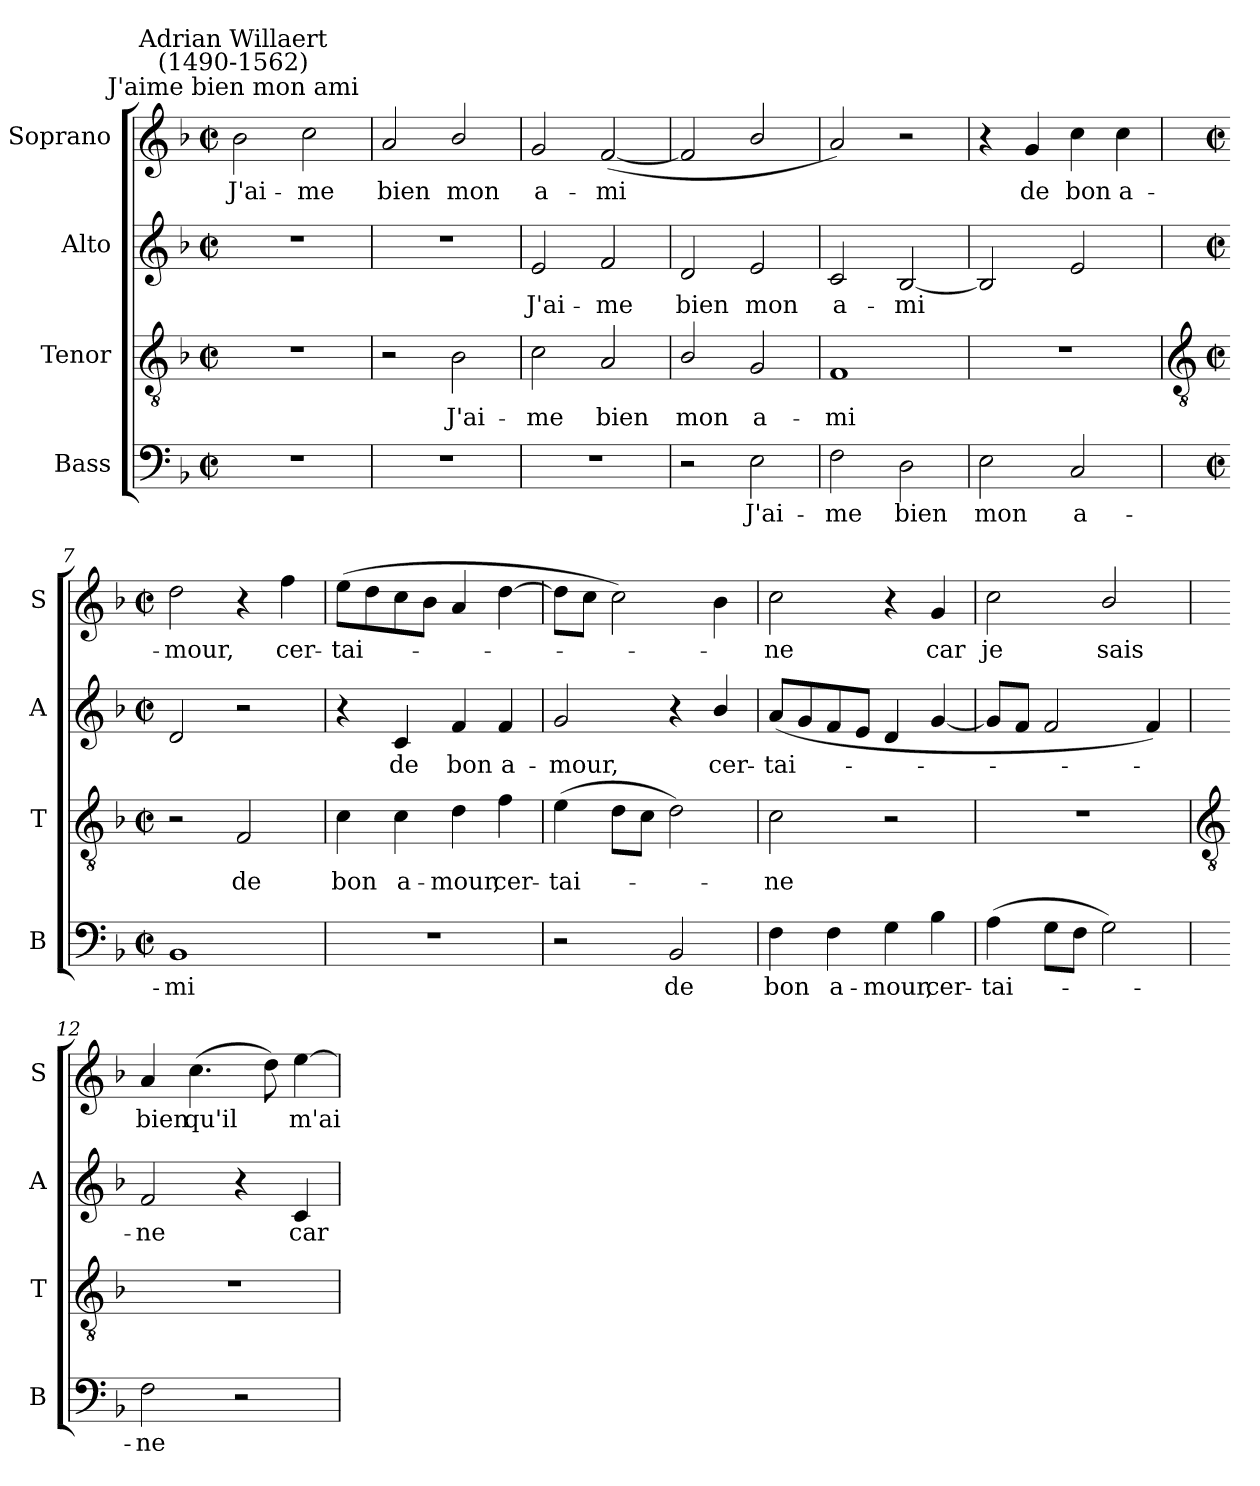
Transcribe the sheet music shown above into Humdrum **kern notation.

**kern	**text	**kern	**text	**kern	**text	**kern	**text
*part4	*part4	*part3	*part3	*part2	*part2	*part1	*part1
*staff4	*staff4	*staff3	*staff3	*staff2	*staff2	*staff1	*staff1
*I"Bass	*	*I"Tenor	*	*I"Alto	*	*I"Soprano	*
*I'B	*	*I'T	*	*I'A	*	*I'S	*
*clefF4	*	*clefGv2	*	*clefG2	*	*clefG2	*
*k[b-]	*	*k[b-]	*	*k[b-]	*	*k[b-]	*
*F:	*	*F:	*	*F:	*	*F:	*
*M2/2	*	*M2/2	*	*M2/2	*	*M2/2	*
*met(c|)	*	*met(c|)	*	*met(c|)	*	*met(c|)	*
=1	=1	=1	=1	=1	=1	=1	=1
!	!	!	!	!	!	!LO:TX:a:cj:t=J'aime bien mon ami	!
!	!	!	!	!	!	!LO:TX:a:cj:t=Adrian Willaert\n(1490-1562)	!
!	!	!	!	!	!	!	!LO:LY:b
1r	.	1r	.	1r	.	2b-	J'ai-
!	!	!	!	!	!	!	!LO:LY:b
.	.	.	.	.	.	2cc	-me
=2	=2	=2	=2	=2	=2	=2	=2
!	!	!	!	!	!	!	!LO:LY:b
1r	.	2r	.	1r	.	2a	bien
!	!	!	!LO:LY:b	!	!	!	!LO:LY:b
.	.	2B-	J'ai-	.	.	2b-/	mon
=3	=3	=3	=3	=3	=3	=3	=3
!	!	!	!LO:LY:b	!	!LO:LY:b	!	!LO:LY:b
1r	.	2c	-me	2e	J'ai-	2g	a-
!	!	!	!LO:LY:b	!	!LO:LY:b	!	!LO:LY:b
.	.	2A	bien	2f	-me	(<[2f	-mi
=4	=4	=4	=4	=4	=4	=4	=4
!	!	!	!LO:LY:b	!	!LO:LY:b	!	!
2r	.	2B-/	mon	2d	bien	2f]	.
!	!LO:LY:b	!	!LO:LY:b	!	!LO:LY:b	!	!
2E	J'ai-	2G	a-	2e	mon	2b-/	.
=5	=5	=5	=5	=5	=5	=5	=5
!	!LO:LY:b	!	!LO:LY:b	!	!LO:LY:b	!	!
2F	-me	1F	-mi	2c	a-	2a)	.
!	!LO:LY:b	!	!	!	!LO:LY:b	!	!
2D	bien	.	.	[2B-	-mi	2r	.
=6	=6	=6	=6	=6	=6	=6	=6
!	!LO:LY:b	!	!	!	!	!	!
2E	mon	1r	.	2B-]	.	4r	.
!	!	!	!	!	!	!	!LO:LY:b
.	.	.	.	.	.	4g	de
!	!LO:LY:b	!	!	!	!	!	!LO:LY:b
2C	a-	.	.	2e	.	4cc	bon
!	!	!	!	!	!	!	!LO:LY:b
.	.	.	.	.	.	4cc	a-
!!LO:LB:g=z
=7	=7	=7	=7	=7	=7	=7	=7
*	*	*clefGv2	*	*	*	*	*
*M2/2	*	*M2/2	*	*M2/2	*	*M2/2	*
*met(c|)	*	*met(c|)	*	*met(c|)	*	*met(c|)	*
!	!LO:LY:b	!	!	!	!	!	!LO:LY:b
1BB-	-mi	2r	.	2d	.	2dd	-mour,
!	!	!	!LO:LY:b	!	!	!	!
.	.	2F	de	2r	.	4r	.
!	!	!	!	!	!	!	!LO:LY:b
.	.	.	.	.	.	4ff	cer-
=8	=8	=8	=8	=8	=8	=8	=8
!	!	!	!LO:LY:b	!	!	!	!LO:LY:b
1r	.	4c	bon	4r	.	(>8eeL	-tai-
.	.	.	.	.	.	8dd	.
!	!	!	!LO:LY:b	!	!LO:LY:b	!	!
.	.	4c	a-	4c	de	8cc	.
.	.	.	.	.	.	8b-J	.
!	!	!	!LO:LY:b	!	!LO:LY:b	!	!
.	.	4d	-mour,	4f	bon	4a	.
!	!	!	!LO:LY:b	!	!LO:LY:b	!	!
.	.	4f	cer-	4f	a-	[4dd	.
=9	=9	=9	=9	=9	=9	=9	=9
!	!	!	!LO:LY:b	!	!LO:LY:b	!	!
2r	.	(>4e	-tai-	2g	-mour,	8ddL]	.
.	.	.	.	.	.	8ccJ	.
.	.	8dL	.	.	.	2cc)	.
.	.	8cJ	.	.	.	.	.
!	!LO:LY:b	!	!	!	!	!	!
2BB-	de	2d)	.	4r	.	.	.
!	!	!	!	!	!LO:LY:b	!	!
.	.	.	.	4b-/	cer-	4b-	.
=10	=10	=10	=10	=10	=10	=10	=10
!	!LO:LY:b	!	!LO:LY:b	!	!LO:LY:b	!	!LO:LY:b
4F	bon	2c	ne	(<8aL	-tai-	2cc	ne
.	.	.	.	8g	.	.	.
!	!LO:LY:b	!	!	!	!	!	!
4F	a-	.	.	8f	.	.	.
.	.	.	.	8eJ	.	.	.
!	!LO:LY:b	!	!	!	!	!	!
4G	-mour,	2r	.	4d	.	4r	.
!	!LO:LY:b	!	!	!	!	!	!LO:LY:b
4B-	cer-	.	.	[4g	.	4g	car
=11	=11	=11	=11	=11	=11	=11	=11
!	!LO:LY:b	!	!	!	!	!	!LO:LY:b
(>4A	-tai-	1r	.	8gL]	.	2cc	je
.	.	.	.	8fJ	.	.	.
8GL	.	.	.	2f	.	.	.
8FJ	.	.	.	.	.	.	.
!	!	!	!	!	!	!	!LO:LY:b
2G)	.	.	.	.	.	2b-/	sais
.	.	.	.	4f)	.	.	.
!!LO:LB:g=z
=12	=12	=12	=12	=12	=12	=12	=12
*	*	*clefGv2	*	*	*	*	*
!	!LO:LY:b	!	!	!	!LO:LY:b	!	!LO:LY:b
2F	ne	1r	.	2f	ne	4a	bien
!	!	!	!	!	!	!	!LO:LY:b
.	.	.	.	.	.	(>4.cc	qu'il
2r	.	.	.	4r	.	.	.
.	.	.	.	.	.	8dd)	.
!	!	!	!	!	!LO:LY:b	!	!LO:LY:b
.	.	.	.	4c	car	[4ee	m'ai-
=	=	=	=	=	=	=	=
*-	*-	*-	*-	*-	*-	*-	*-
